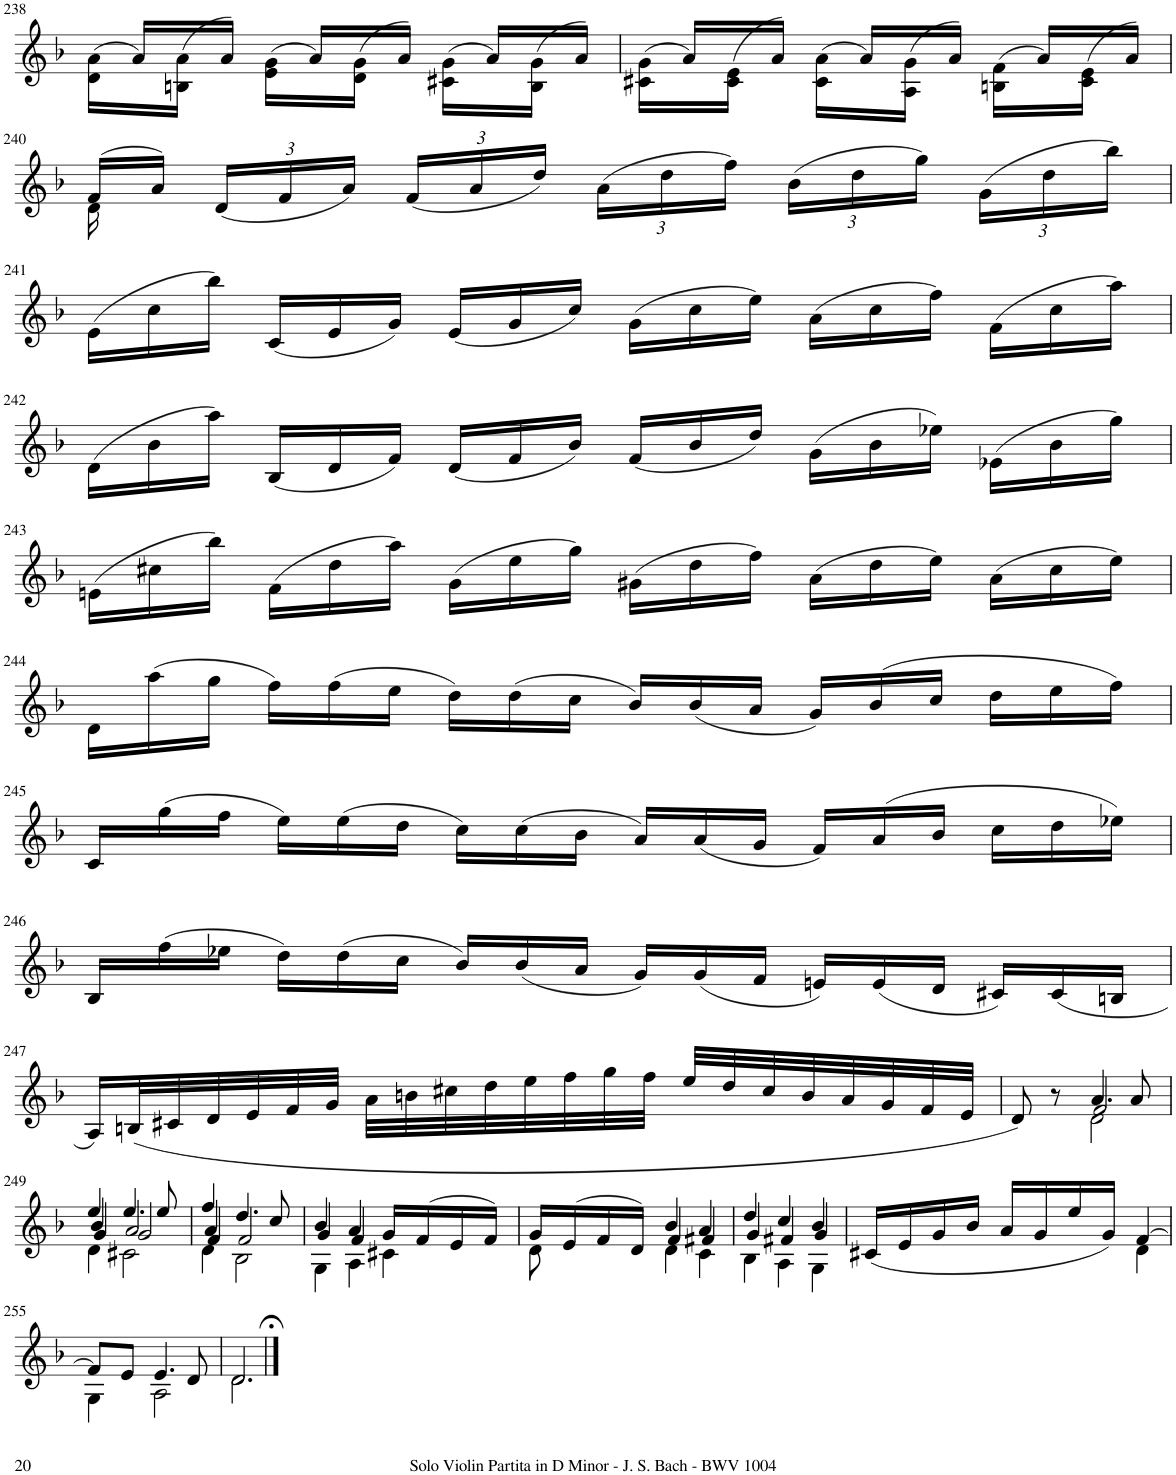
**kern
*part1
*staff1
*I"Violin
*I'Vln.
!!LO:PB:g=z
*clefG2
*k[b-]
*M3/4
=238
*^
16ryy	(>16d\ 16a\LL
16a/LL	16ryy
16ryy	(>16Bn\ 16a\JJ
16a/JJ	16ryy
16ryy	(>16e\ 16g\LL
16a/LL	16ryy
16ryy	(>16d\ 16g\JJ
16a/JJ	16ryy
16ryy	(>16c#X\ 16g\LL
16a/LL	16ryy
16ryy	(>16B\ 16g\JJ
16a/JJ	16ryy
=239	=239
16ryy	(>16c#X\ 16g\LL
16a/LL)	16ryy
16ryy	16c#\ 16e\JJ
16a/JJ)	16ryy
16ryy	16c#\ 16a\LL
16a/LL)	16ryy
16ryy	16A\ 16g\JJ
16a/JJ)	16ryy
16ryy	16Bn\ 16f\LL
16a/LL)	16ryy
16ryy	16c#\ 16e\JJ
16a/JJ)	16ryy
!!LO:LB:g=z	!!
=240	=240
16f/LL	16d\
16a/JJ)	16ryy
*Xbrackettup	*
(24d/LL	8ryy
24f/	.
24a/JJ)	.
(24f/LL	4ryy
24a/	.
24dd/JJ)	.
(24a\LL	.
24dd\	.
24ff\JJ)	.
(24b-\LL	4ryy
24dd\	.
24gg\JJ)	.
(24g\LL	.
24dd\	.
24bb-\JJ)	.
*v	*v
!!LO:LB:g=z
=241
*Xtuplet
(24e\LL
24cc\
24bb-\JJ)
(24c/LL
24e/
24g/JJ)
(24e/LL
24g/
24cc/JJ)
(24g\LL
24cc\
24ee\JJ)
(24a\LL
24cc\
24ff\JJ)
(24f\LL
24cc\
24aa\JJ)
!!LO:LB:g=z
=242
(24d\LL
24b-\
24aa\JJ)
(24B-/LL
24d/
24f/JJ)
(24d/LL
24f/
24b-/JJ)
(24f/LL
24b-/
24dd/JJ)
(24g\LL
24b-\
24ee-X\JJ)
(24e-X\LL
24b-\
24gg\JJ)
!!LO:LB:g=z
=243
(24en\LL
24cc#X\
24bb-\JJ)
(24f\LL
24dd\
24aa\JJ)
(24g\LL
24ee\
24gg\JJ)
(24g#X\LL
24dd\
24ff\JJ)
(24a\LL
24dd\
24ee\JJ)
(24a\LL
24cc#\
24ee\JJ)
!!LO:LB:g=z
=244
24d\LL
(24aa\
24gg\JJ
24ff\LL)
(24ff\
24ee\JJ
24dd\LL)
(24dd\
24cc\JJ
24b-/LL)
(24b-/
24a/JJ
24g/LL)
(24b-/
24cc/JJ
24dd\LL
24ee\
24ff\JJ)
!!LO:LB:g=z
=245
24c/LL
(24gg\
24ff\JJ
24ee\LL)
(24ee\
24dd\JJ
24cc\LL)
(24cc\
24b-\JJ
24a/LL)
(24a/
24g/JJ
24f/LL)
(24a/
24b-/JJ
24cc\LL
24dd\
24ee-X\JJ)
!!LO:LB:g=z
=246
24B-/LL
(24ff\
24ee-X\JJ
24dd\LL)
(24dd\
24cc\JJ
24b-/LL)
(24b-/
24a/JJ
24g/LL)
(24g/
24f/JJ
24en/LL)
(24e/
24d/JJ
24c#X/LL)
(24c#/
24Bn/JJ
!!LO:LB:g=z
=247
16A/LL)
(<32Bn/L
32c#X/
32d/
32e/
32f/
32g/JJJ
32a\LLL
32bn\
32cc#X\
32dd\
32ee\
32ff\
32gg\
32ff\JJJ
32ee/LLL
32dd/
32cc#/
32b/
32a/
32g/
32f/
32e/JJJ
=248
*^
*	*^
8d/)	4ryy	4ryy
8r	.	.
4.a/	2d\	2f/
8a/	.	.
!!LO:LB:g=z	!!	!!
=249	=249	=249
*	*	*^
4ee/	4b-/	4g/	4d\
4.ee/	2a/	2g/	2c#X\
8ee/	.	.	.
=250	=250	=250	=250
4ff/	4d\	4a/	4f/
4.dd/	2B-\	2f/	2ryy
8cc/	.	.	.
*	*	*v	*v
=251	=251	=251
4b-/	4G\	4g/
4a/	4A\	4f/
16g/LL	4c#X\	4ryy
(16f/	.	.
16e/	.	.
16f/JJ)	.	.
=252	=252	=252
16g/LL	8d\	4ryy
(16e/	.	.
16f/	8ryy	.
16d/JJ)	.	.
4b-/	4d\	4f/
4a/	4c\	4f#X/
=253	=253	=253
4dd/	4B-\	4g/
4cc/	4A\	4f#X/
4b-/	4G\	4g/
*	*v	*v
=254	=254
(16c#X/LL	2ryy
16e/	.
16g/	.
16b-/JJ	.
16a/LL	.
16g/	.
16ee/	.
16g/JJ)	.
[4f/	4d\
!!LO:LB:g=z	!!
=255	=255
8f/L]	4G\
8e/J	.
4.e/	2A\
8d/	.
=256	=256
2.d/	2.d\
*v	*v
==
*-
